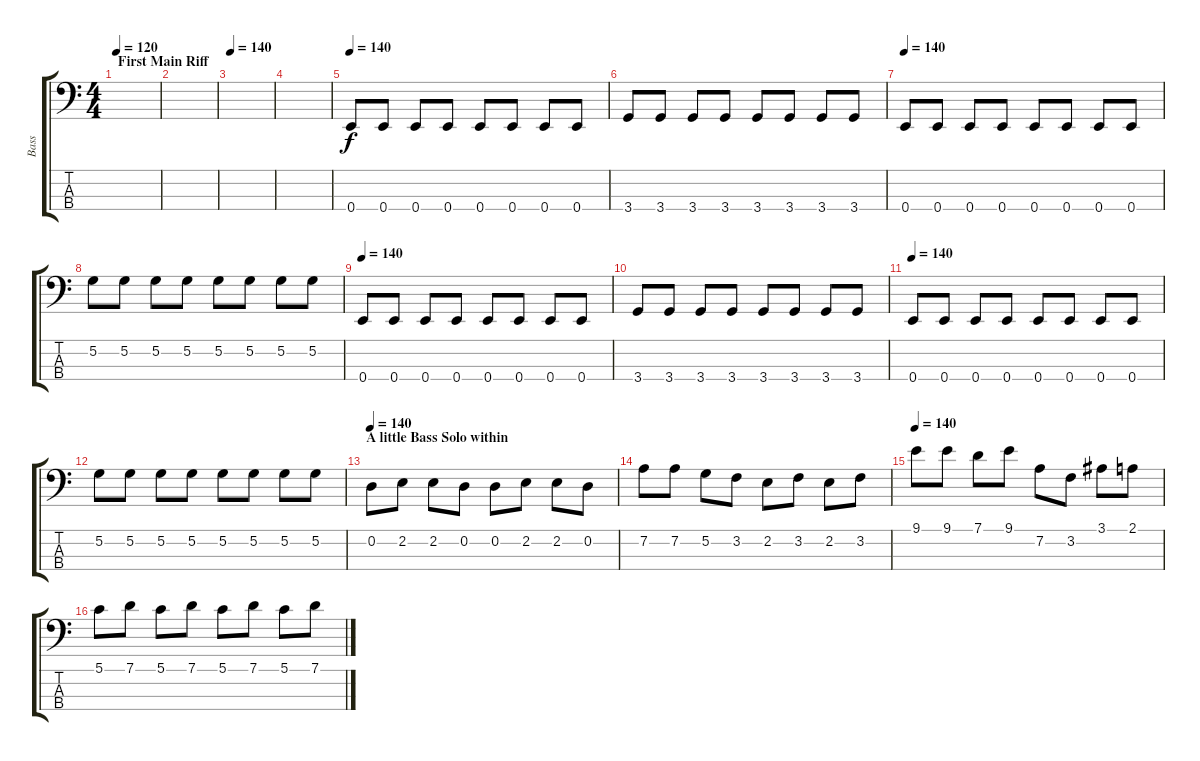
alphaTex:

\track ("Bass" "Bass") {instrument electricbassfinger}
\staff {score tabs}
\tuning (G2 D2 A1 E1) {hide}
\ts (4 4)
\section ("" "First Main Riff ")
\tempo 120
\tempo 140
\tempo 120
\clef f4
\ks c
|
|
\tempo 140
|
|
\tempo 140
0.4.8 0.4.8 0.4.8 0.4.8 0.4.8 0.4.8 0.4.8 0.4.8 |
3.4.8 3.4.8 3.4.8 3.4.8 3.4.8 3.4.8 3.4.8 3.4.8 |
\tempo 140
0.4.8 0.4.8 0.4.8 0.4.8 0.4.8 0.4.8 0.4.8 0.4.8 |
5.2.8 5.2.8 5.2.8 5.2.8 5.2.8 5.2.8 5.2.8 5.2.8 |
\tempo 140
0.4.8 0.4.8 0.4.8 0.4.8 0.4.8 0.4.8 0.4.8 0.4.8 |
3.4.8 3.4.8 3.4.8 3.4.8 3.4.8 3.4.8 3.4.8 3.4.8 |
\tempo 140
0.4.8 0.4.8 0.4.8 0.4.8 0.4.8 0.4.8 0.4.8 0.4.8 |
5.2.8 5.2.8 5.2.8 5.2.8 5.2.8 5.2.8 5.2.8 5.2.8 |
\section ("" "A little Bass Solo within")
\tempo 140
0.2.8 2.2.8 2.2.8 0.2.8 0.2.8 2.2.8 2.2.8 0.2.8 |
7.2.8 7.2.8 5.2.8 3.2.8 2.2.8 3.2.8 2.2.8 3.2.8 |
\tempo 140
9.1.8 9.1.8 7.1.8 9.1.8 7.2.8 3.2.8 3.1.8 2.1.8 |
5.1.8 7.1.8 5.1.8 7.1.8 5.1.8 7.1.8 5.1.8 7.1.8
